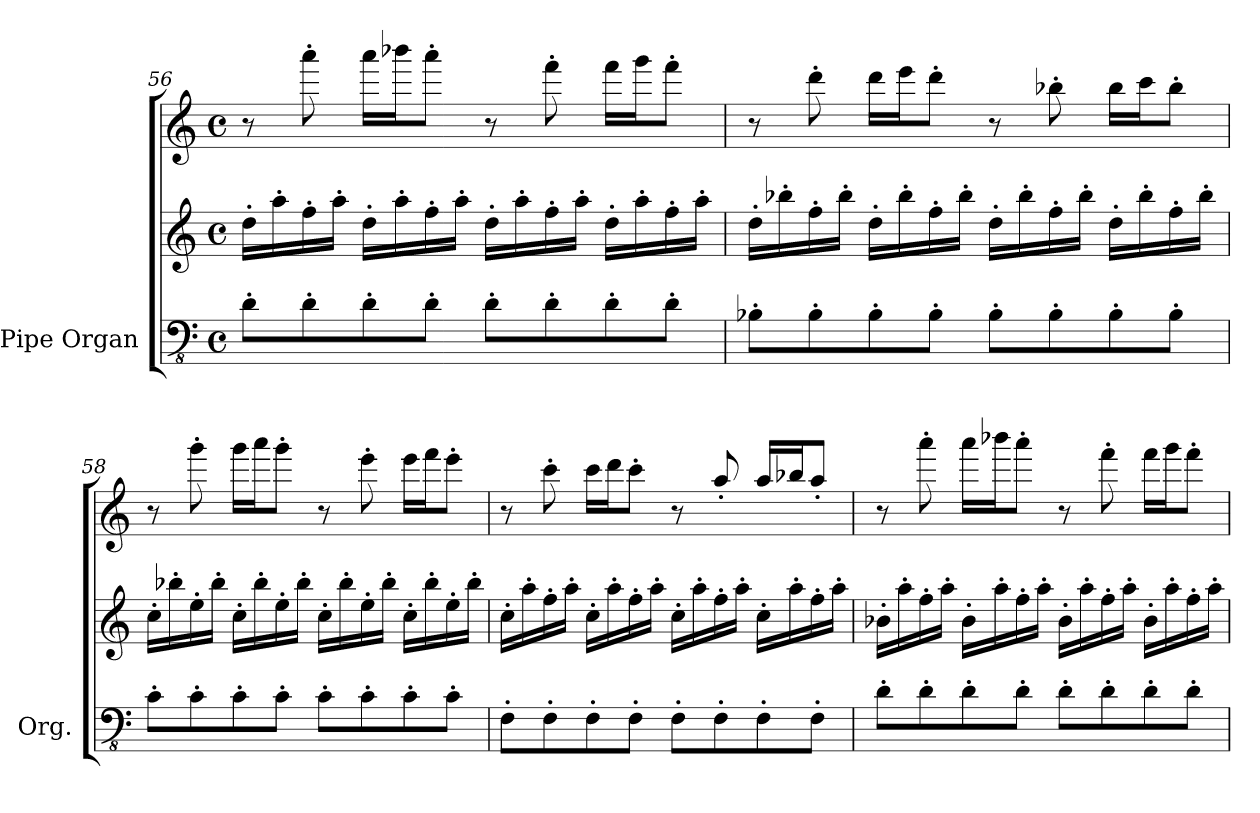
**kern	**kern	**kern
*part1	*part1	*part1
*staff3	*staff2	*staff1
*I"Pipe Organ	*	*
*I'Org.	*	*
*clefFv4	*clefG2	*clefG2
*k[]	*k[]	*k[]
*M4/4	*M4/4	*M4/4
*met(c)	*met(c)	*met(c)
=56	=56	=56
8D'\L	16dd'\LL	8r
.	16aa'\	.
8D'\	16ff'\	8aaa'\
.	16aa'\JJ	.
8D'\	16dd'\LL	16aaa\LL
.	16aa'\	16bbb-X\J
8D'\J	16ff'\	8aaa'\J
.	16aa'\JJ	.
8D'\L	16dd'\LL	8r
.	16aa'\	.
8D'\	16ff'\	8fff'\
.	16aa'\JJ	.
8D'\	16dd'\LL	16fff\LL
.	16aa'\	16ggg\J
8D'\J	16ff'\	8fff'\J
.	16aa'\JJ	.
!!LO:PB:g=z
=57	=57	=57
8BB-X'\L	16dd'\LL	8r
.	16bb-X'\	.
8BB-'\	16ff'\	8ddd'\
.	16bb-'\JJ	.
8BB-'\	16dd'\LL	16ddd\LL
.	16bb-'\	16eee\J
8BB-'\J	16ff'\	8ddd'\J
.	16bb-'\JJ	.
8BB-'\L	16dd'\LL	8r
.	16bb-'\	.
8BB-'\	16ff'\	8bb-X'\
.	16bb-'\JJ	.
8BB-'\	16dd'\LL	16bb-\LL
.	16bb-'\	16ccc\J
8BB-'\J	16ff'\	8bb-'\J
.	16bb-'\JJ	.
=58	=58	=58
8C'\L	16cc'\LL	8r
.	16bb-X'\	.
8C'\	16ee'\	8ggg'\
.	16bb-'\JJ	.
8C'\	16cc'\LL	16ggg\LL
.	16bb-'\	16aaa\J
8C'\J	16ee'\	8ggg'\J
.	16bb-'\JJ	.
8C'\L	16cc'\LL	8r
.	16bb-'\	.
8C'\	16ee'\	8eee'\
.	16bb-'\JJ	.
8C'\	16cc'\LL	16eee\LL
.	16bb-'\	16fff\J
8C'\J	16ee'\	8eee'\J
.	16bb-'\JJ	.
!!LO:LB:g=z
=59	=59	=59
8FF'\L	16cc'\LL	8r
.	16aa'\	.
8FF'\	16ff'\	8ccc'\
.	16aa'\JJ	.
8FF'\	16cc'\LL	16ccc\LL
.	16aa'\	16ddd\J
8FF'\J	16ff'\	8ccc'\J
.	16aa'\JJ	.
8FF'\L	16cc'\LL	8r
.	16aa'\	.
8FF'\	16ff'\	8aa'/
.	16aa'\JJ	.
8FF'\	16cc'\LL	16aa/LL
.	16aa'\	16bb-X/J
8FF'\J	16ff'\	8aa'/J
.	16aa'\JJ	.
=60	=60	=60
8D'\L	16b-X'\LL	8r
.	16aa'\	.
8D'\	16ff'\	8aaa'\
.	16aa'\JJ	.
8D'\	16b-'\LL	16aaa\LL
.	16aa'\	16bbb-X\J
8D'\J	16ff'\	8aaa'\J
.	16aa'\JJ	.
8D'\L	16b-'\LL	8r
.	16aa'\	.
8D'\	16ff'\	8fff'\
.	16aa'\JJ	.
8D'\	16b-'\LL	16fff\LL
.	16aa'\	16ggg\J
8D'\J	16ff'\	8fff'\J
.	16aa'\JJ	.
=	=	=
*-	*-	*-
